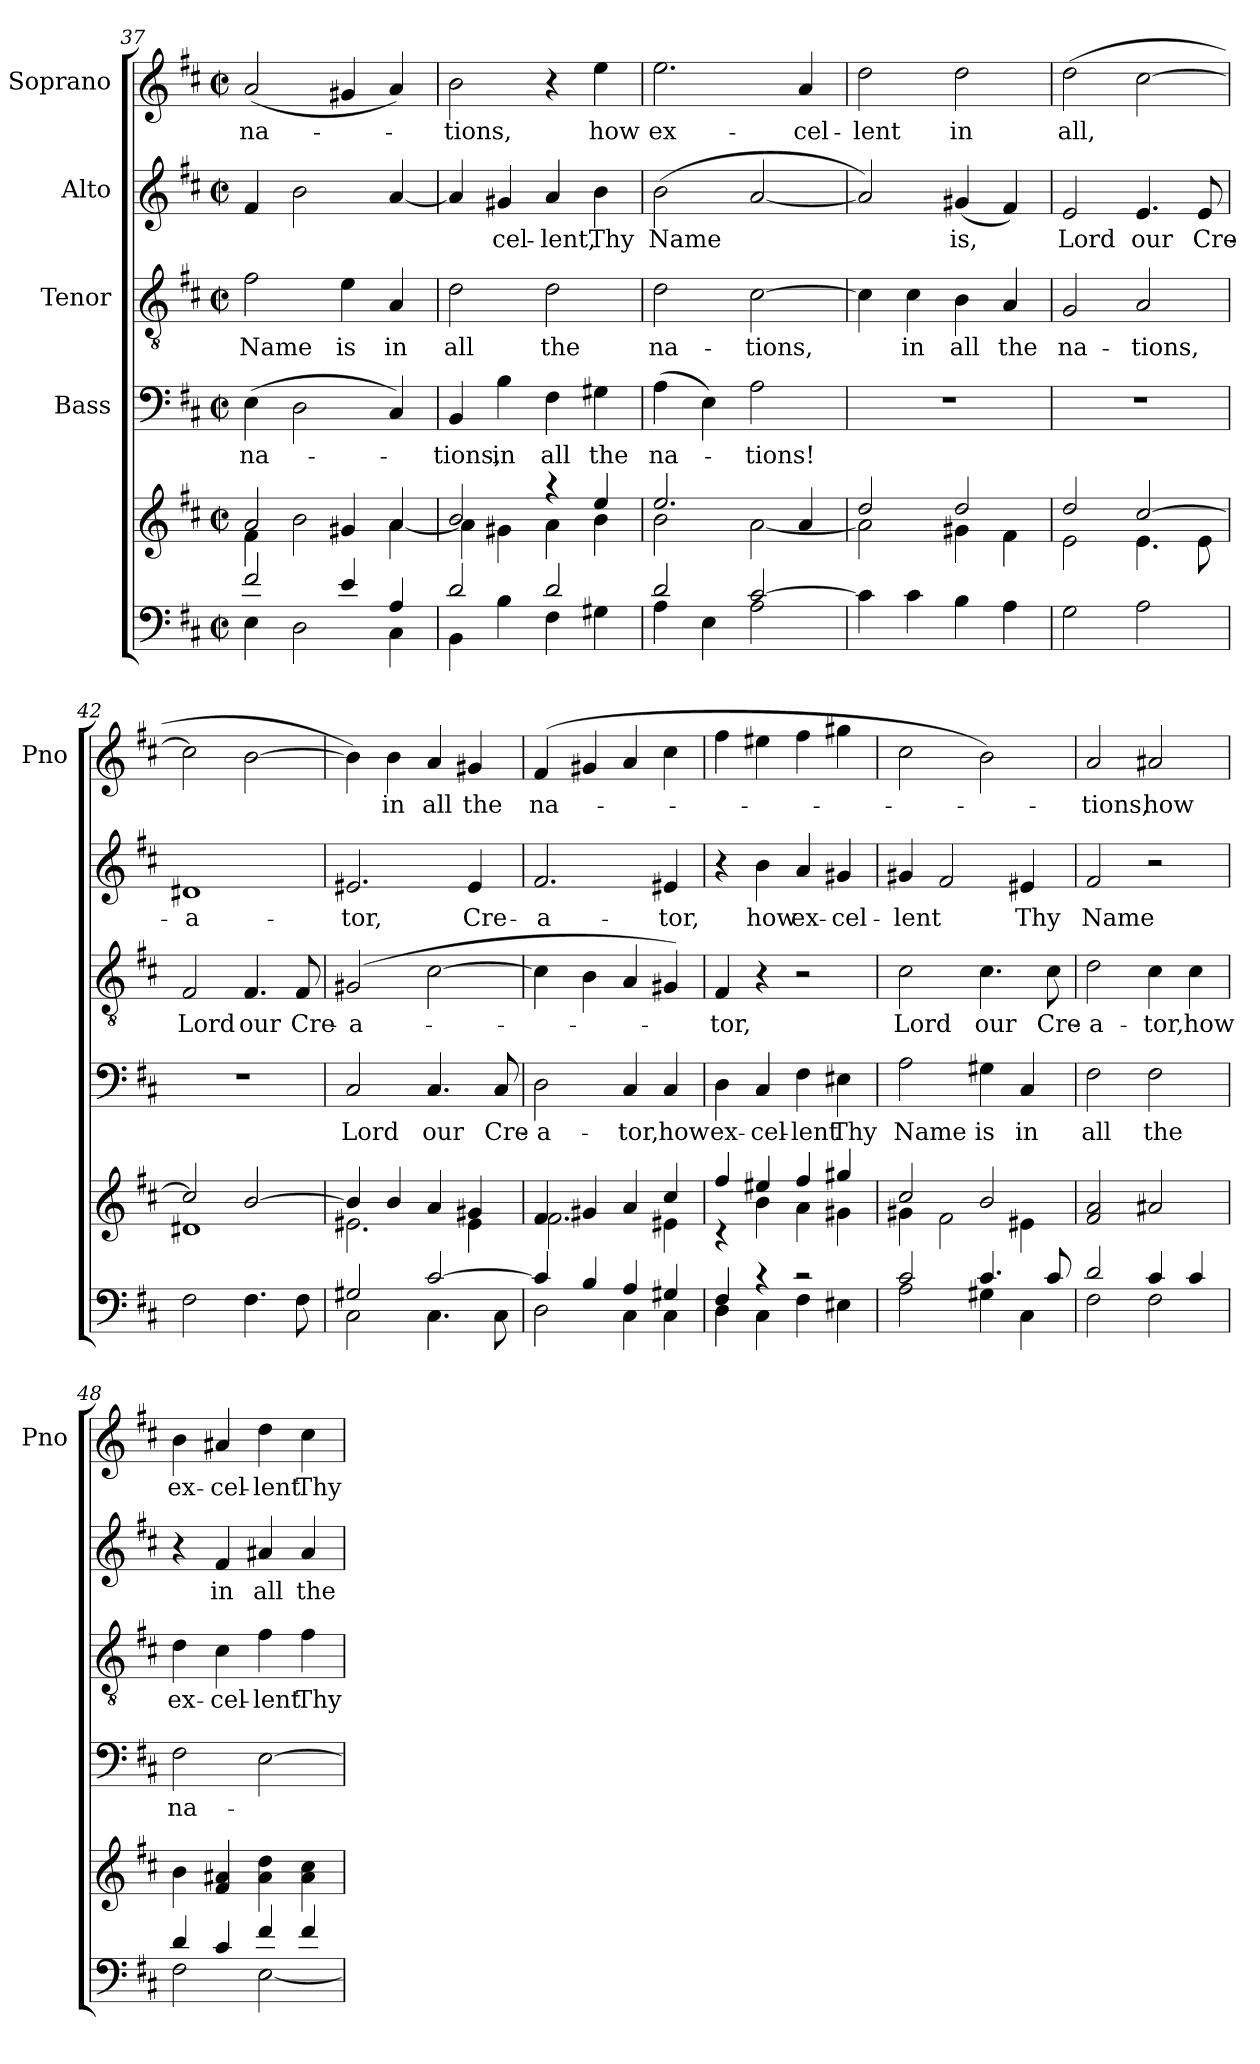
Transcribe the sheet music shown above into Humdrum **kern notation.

**kern	**kern	**kern	**text	**kern	**text	**kern	**text	**kern	**text
*part5	*part5	*part4	*part4	*part3	*part3	*part2	*part2	*part1	*part1
*staff6	*staff5	*staff4	*staff4	*staff3	*staff3	*staff2	*staff2	*staff1	*staff1
*	*	*I"Bass	*	*I"Tenor	*	*I"Alto	*	*I"Soprano	*
*	*	*	*	*	*	*	*	*I'Pno	*
*clefF4	*clefG2	*clefF4	*	*clefGv2	*	*clefG2	*	*clefG2	*
*k[f#c#]	*k[f#c#]	*k[f#c#]	*	*k[f#c#]	*	*k[f#c#]	*	*k[f#c#]	*
*D:	*D:	*D:	*	*D:	*	*D:	*	*D:	*
*M2/2	*M2/2	*M2/2	*	*M2/2	*	*M2/2	*	*M2/2	*
*met(c|)	*met(c|)	*met(c|)	*	*met(c|)	*	*met(c|)	*	*met(c|)	*
=37	=37	=37	=37	=37	=37	=37	=37	=37	=37
*^	*^	*	*	*	*	*	*	*	*
2f#/	4E\	2a/	4f#\	(4E\	na-	2f#\	Name	4f#/	.	(2a/	na-
.	2D\	.	2b\	2D\	.	.	.	2b\	.	.	.
4e/	.	4g#X/	.	.	.	4e\	is	.	.	4g#X/	.
4A/	4C#\	4a/	[<4a\	4C#/)	.	4A/	in	[4a/	.	4a/)	.
=38	=38	=38	=38	=38	=38	=38	=38	=38	=38	=38	=38
2d/	4BB\	2b/	4a\]	4BB/	-tions,	2d\	all	4a/]	.	2b\	-tions,
.	4B\	.	4g#X\	4B\	in	.	.	4g#X/	-cel-	.	.
2d/	4F#\	4raa	4a\	4F#\	all	2d\	the	4a/	-lent,	4r	.
.	4G#X\	4ee/	4b\	4G#X\	the	.	.	4b\	Thy	4ee\	how
=39	=39	=39	=39	=39	=39	=39	=39	=39	=39	=39	=39
2d/	4A\	2.ee/	2b\	(4A\	na-	2d\	na-	(2b\	Name	2.ee\	ex-
.	4E\	.	.	4E\)	.	.	.	.	.	.	.
[>2c#/	2A\	.	[<2a\	2A\	-tions!	[2c#\	-tions,	[2a/	.	.	.
.	.	4a/	.	.	.	.	.	.	.	4a/	-cel-
*v	*v	*	*	*	*	*	*	*	*	*	*
=40	=40	=40	=40	=40	=40	=40	=40	=40	=40	=40
4c#\]	2dd/	2a\]	1r	.	4c#\]	.	2a/])	.	2dd\	-lent
4c#\	.	.	.	.	4c#\	in	.	.	.	.
4B\	2dd/	4g#X\	.	.	4B\	all	(4g#X/	is,	2dd\	in
4A\	.	4f#\	.	.	4A/	the	4f#/)	.	.	.
=41	=41	=41	=41	=41	=41	=41	=41	=41	=41	=41
2G\	2dd/	2e\	1r	.	2G/	na-	2e/	Lord	(2dd\	all,
2A\	[>2cc#/	4.e\	.	.	2A/	-tions,	4.e/	our	[2cc#\	.
.	.	8e\	.	.	.	.	8e/	Cre-	.	.
!!LO:PB:g=z
=42	=42	=42	=42	=42	=42	=42	=42	=42	=42	=42
2F#\	2cc#/]	1d#X	1r	.	2F#/	Lord	1d#X	-a-	2cc#\]	.
4.F#\	[>2b/	.	.	.	4.F#/	our	.	.	[2b\	.
8F#\	.	.	.	.	8F#/	Cre-	.	.	.	.
=43	=43	=43	=43	=43	=43	=43	=43	=43	=43	=43
*^	*	*	*	*	*	*	*	*	*	*
2G#X/	2C#\	4b/]	2.e#X\	2C#/	Lord	(2G#X/	-a-	2.e#X/	-tor,	4b\])	.
.	.	4b/	.	.	.	.	.	.	.	4b\	in
[>2c#/	4.C#\	4a/	.	4.C#/	our	[2c#\	.	.	.	4a/	all
.	.	4g#X/	4e#\	.	.	.	.	4e#/	Cre-	4g#X/	the
.	8C#\	.	.	8C#/	Cre-	.	.	.	.	.	.
=44	=44	=44	=44	=44	=44	=44	=44	=44	=44	=44	=44
4c#/]	2D\	4f#/	2.f#\	2D\	-a-	4c#\]	.	2.f#/	-a-	(4f#/	na-
4B/	.	4g#/	.	.	.	4B\	.	.	.	4g#X/	.
4A/	4C#\	4a/	.	4C#/	-tor,	4A/	.	.	.	4a/	.
4G#X/	4C#\	4cc#/	4e#X\	4C#/	how	4G#X/)	.	4e#X/	-tor,	4cc#\	.
=45	=45	=45	=45	=45	=45	=45	=45	=45	=45	=45	=45
4F#/	4D\	4ff#/	4rc	4D\	ex-	4F#/	-tor,	4r	.	4ff#\	.
4rc	4C#\	4ee#X/	4b\	4C#/	-cel-	4r	.	4b\	how	4ee#X\	.
2rc	4F#\	4ff#/	4a\	4F#\	-lent	2r	.	4a/	ex-	4ff#\	.
.	4E#X\	4gg#X/	4g#X\	4E#X\	Thy	.	.	4g#X/	-cel-	4gg#X\	.
=46	=46	=46	=46	=46	=46	=46	=46	=46	=46	=46	=46
2c#/	2A\	2cc#/	4g#X\	2A\	Name	2c#\	Lord	4g#X/	-lent	2cc#\	.
.	.	.	2f#\	.	.	.	.	2f#/	.	.	.
4.c#/	4G#X\	2b/	.	4G#X\	is	4.c#\	our	.	.	2b\)	.
.	4C#\	.	4e#X\	4C#/	in	.	.	4e#X/	Thy	.	.
8c#/	.	.	.	.	.	8c#\	Cre-	.	.	.	.
*	*	*v	*v	*	*	*	*	*	*	*	*
=47	=47	=47	=47	=47	=47	=47	=47	=47	=47	=47
2d/	2F#\	2f#/ 2a/	2F#\	all	2d\	-a-	2f#/	Name	2a/	-tions,
4c#/	2F#\	2a#X/	2F#\	the	4c#\	-tor,	2r	.	2a#X/	how
4c#/	.	.	.	.	4c#\	how	.	.	.	.
=48	=48	=48	=48	=48	=48	=48	=48	=48	=48	=48
4d/	2F#\	4b\	2F#\	na-	4d\	ex-	4r	.	4b\	ex-
4c#/	.	4f#/ 4a#X/	.	.	4c#\	-cel-	4f#/	in	4a#X/	-cel-
4f#/	[<2E\	4a#\ 4dd\	[2E\	.	4f#\	-lent	4a#X/	all	4dd\	-lent
4f#/	.	4a#\ 4cc#\	.	.	4f#\	Thy	4a#/	the	4cc#\	Thy
*v	*v	*	*	*	*	*	*	*	*	*
=	=	=	=	=	=	=	=	=	=
*-	*-	*-	*-	*-	*-	*-	*-	*-	*-
